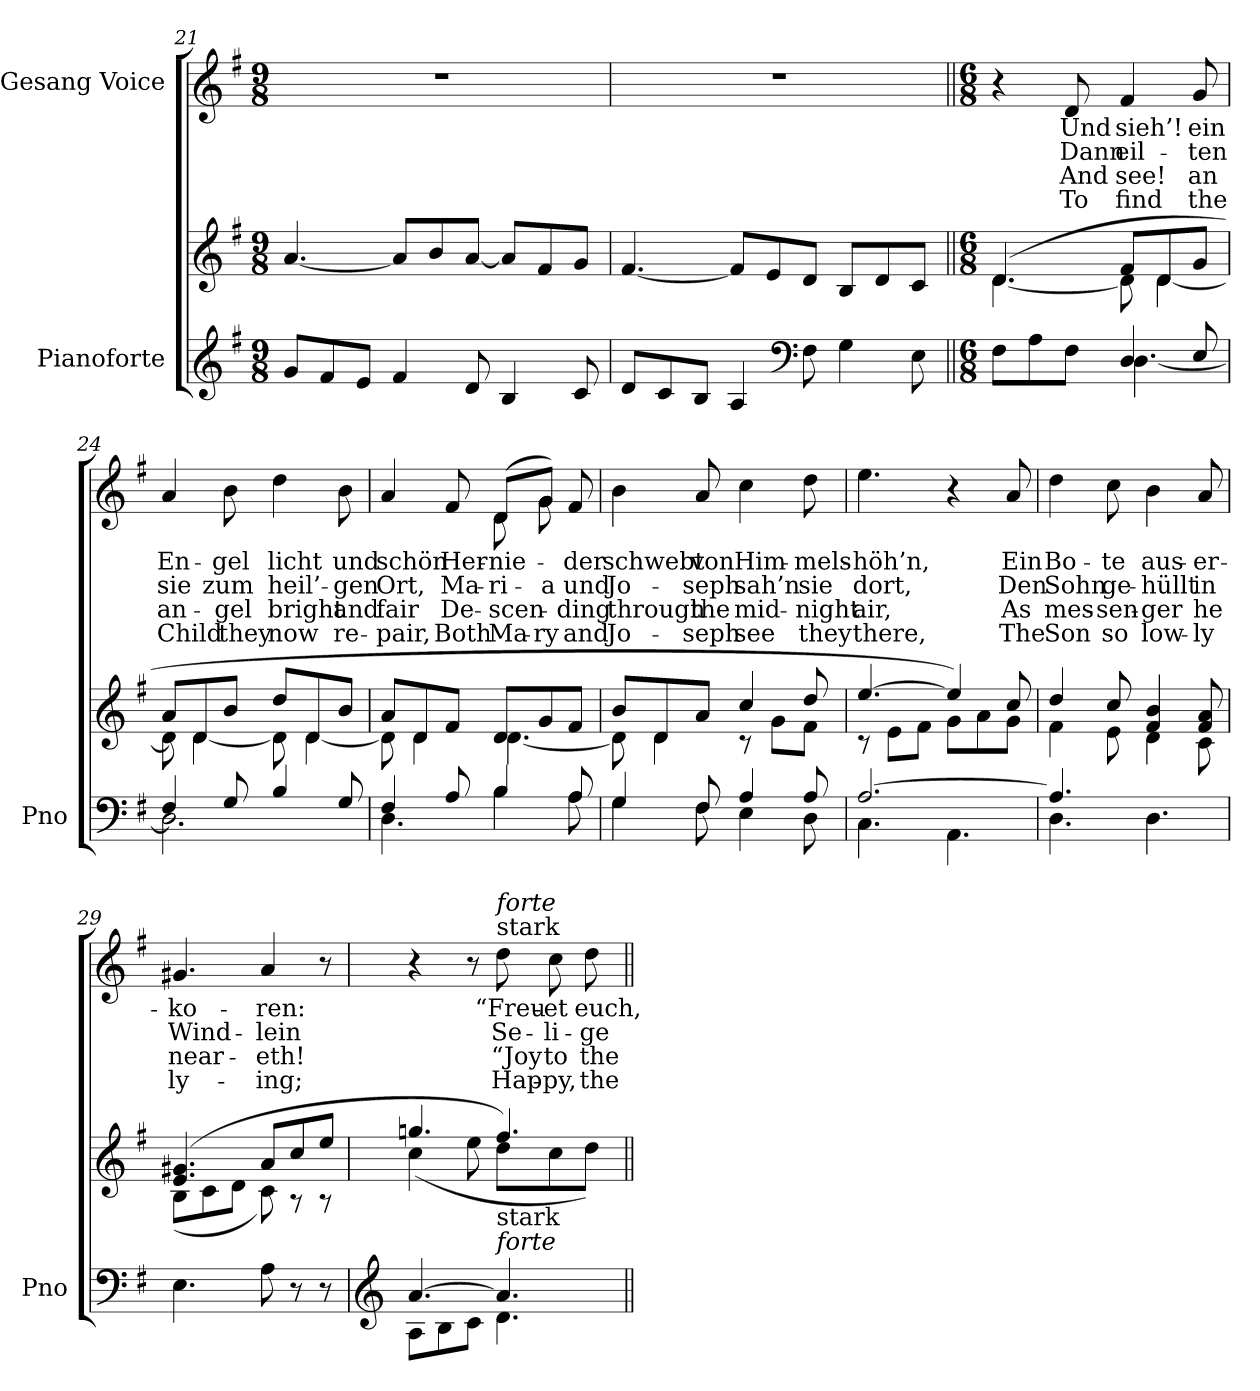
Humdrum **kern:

**kern	**kern	**kern	**text	**text	**text	**text
*part2	*part2	*part1	*part1	*part1	*part1	*part1
*staff3	*staff2	*staff1	*staff1	*staff1	*staff1	*staff1
*I"Pianoforte	*	*I"Gesang Voice	*	*	*	*
*I'Pno	*	*	*	*	*	*
!!LO:LB:g=z
*clefG2	*clefG2	*clefG2	*	*	*	*
*k[f#]	*k[f#]	*k[f#]	*	*	*	*
*M9/8	*M9/8	*M9/8	*	*	*	*
=21	=21	=21	=21	=21	=21	=21
8g/L	[4.a/	8%9r	.	.	.	.
8f#/	.	.	.	.	.	.
8e/J	.	.	.	.	.	.
4f#/	8a/L]	.	.	.	.	.
.	8b/	.	.	.	.	.
8d/	[8a/J	.	.	.	.	.
4B/	8a/L]	.	.	.	.	.
.	8f#/	.	.	.	.	.
8c/	8g/J	.	.	.	.	.
=22	=22	=22	=22	=22	=22	=22
8d/L	[4.f#/	8%9r	.	.	.	.
8c/	.	.	.	.	.	.
8B/J	.	.	.	.	.	.
4A/	8f#/L]	.	.	.	.	.
.	8e/	.	.	.	.	.
*clefF4	*	*	*	*	*	*
8F#\	8d/J	.	.	.	.	.
4G\	8B/L	.	.	.	.	.
.	8d/	.	.	.	.	.
8E\	8c/J	.	.	.	.	.
=23||	=23||	=23||	=23||	=23||	=23||	=23||
*M6/8	*M6/8	*M6/8	*	*	*	*
*^	*^	*	*	*	*	*
8F#\L	4.ryy	(4.d/	[4.d\	4r	.	.	.	.
8A\	.	.	.	.	.	.	.	.
!	!	!	!	!	!LO:LY:b	!LO:LY:b	!LO:LY:b	!LO:LY:b
8F#\J	.	.	.	8d/	Und	Dann	And	To
!	!	!	!	!	!LO:LY:b	!LO:LY:b	!LO:LY:b	!LO:LY:b
4D/	[4.D\	8f#/L	8d\]	4f#/	sieh’!	eil-	see!	find
.	.	8d/	[4d\	.	.	.	.	.
!	!	!	!	!	!LO:LY:b	!LO:LY:b	!LO:LY:b	!LO:LY:b
8E/	.	8g/J	.	8g/	ein	-ten	an	the
!!LO:PB:g=z
=24	=24	=24	=24	=24	=24	=24	=24	=24
!	!	!	!	!	!LO:LY:b	!LO:LY:b	!LO:LY:b	!LO:LY:b
4F#/	2.D\]	8a/L	8d\]	4a/	En-	sie	an-	Child
.	.	8d/	[4d\	.	.	.	.	.
!	!	!	!	!	!LO:LY:b	!LO:LY:b	!LO:LY:b	!LO:LY:b
8G/	.	8b/J	.	8b\	-gel	zum	-gel	they
!	!	!	!	!	!LO:LY:b	!LO:LY:b	!LO:LY:b	!LO:LY:b
4B/	.	8dd/L	8d\]	4dd\	licht	heil’-	bright	now
.	.	8d/	[4d\	.	.	.	.	.
!	!	!	!	!	!LO:LY:b	!LO:LY:b	!LO:LY:b	!LO:LY:b
8G/	.	8b/J	.	8b\	und	-gen	and	re-
!!LO:PB:g=z
=25	=25	=25	=25	=25	=25	=25	=25	=25
!	!	!	!	!	!LO:LY:b	!LO:LY:b	!LO:LY:b	!LO:LY:b
*	*	*	*	*^	*	*	*	*
4F#/	4.D\	8a/L	8d\]	4a/	4.ryy	schön	Ort,	fair	-pair,
.	.	8d/	4d\	.	.	.	.	.	.
!	!	!	!	!	!	!LO:LY:b	!LO:LY:b	!LO:LY:b	!LO:LY:b
8A/	.	8f#/J	.	8f#/	.	Her-	Ma-	De-	Both
!	!	!	!	!	!	!LO:LY:b	!LO:LY:b	!LO:LY:b	!LO:LY:b
4B/	4B\	8d/L	[4.d\	(>8d/L	8d\	-nie-	-ri-	-scen-	Ma-
!	!	!	!	!	!	!	!LO:LY:b	!	!LO:LY:b
.	.	8g/	.	8g/J)	8g\	.	-a	.	-ry
!	!	!	!	!	!	!LO:LY:b	!LO:LY:b	!LO:LY:b	!LO:LY:b
8A/	8A\	8f#/J	.	8f#/	8ryy	-der	und	-ding	and
=26	=26	=26	=26	=26	=26	=26	=26	=26	=26
!	!	!	!	!	!	!LO:LY:b	!LO:LY:b	!LO:LY:b	!LO:LY:b
*	*	*	*	*v	*v	*	*	*	*
4G/	4G\	8b/L	8d\]	4b\	schwebt	Jo-	through	Jo-
.	.	8d/	4d\	.	.	.	.	.
!	!	!	!	!	!LO:LY:b	!LO:LY:b	!LO:LY:b	!LO:LY:b
8F#/	8F#\	8a/J	.	8a/	von	-seph	the	-seph
!	!	!	!	!	!LO:LY:b	!LO:LY:b	!LO:LY:b	!LO:LY:b
4A/	4E\	4cc/	8r	4cc\	Him-	sah’n	mid-	see
.	.	.	8g\L	.	.	.	.	.
!	!	!	!	!	!LO:LY:b	!LO:LY:b	!LO:LY:b	!LO:LY:b
8A/	8D\	8dd/	8f#\J	8dd\	-mels-	sie	-night	they
=27	=27	=27	=27	=27	=27	=27	=27	=27
!	!	!	!	!	!LO:LY:b	!LO:LY:b	!LO:LY:b	!LO:LY:b
[2.A/	4.C\	[4.ee/	8r	4.ee\	-höh’n,	dort,	air,	there,
.	.	.	8e\L	.	.	.	.	.
.	.	.	8f#\J	.	.	.	.	.
.	4.AA\	4ee/])	8g\L	4r	.	.	.	.
.	.	.	8a\	.	.	.	.	.
!	!	!	!	!	!LO:LY:b	!LO:LY:b	!LO:LY:b	!LO:LY:b
.	.	8cc/	8g\J	8a/	Ein	Den	As	The
=28	=28	=28	=28	=28	=28	=28	=28	=28
!	!	!	!	!	!LO:LY:b	!LO:LY:b	!LO:LY:b	!LO:LY:b
4.A/]	4.D\	4dd/	4f#\	4dd\	Bo-	Sohn	mes-	Son
!	!	!	!	!	!LO:LY:b	!LO:LY:b	!LO:LY:b	!LO:LY:b
.	.	8cc/	8e\	8cc\	-te	ge-	-sen-	so
!	!	!	!	!	!LO:LY:b	!LO:LY:b	!LO:LY:b	!LO:LY:b
4.ryy	4.D\	4f#/ 4b/	4d\	4b\	aus-	-hüllt	-ger	low-
!	!	!	!	!	!LO:LY:b	!LO:LY:b	!LO:LY:b	!LO:LY:b
.	.	8f#/ 8a/	8c\	8a/	-er-	in	he	-ly
*v	*v	*	*	*	*	*	*	*
!!LO:LB:g=z
=29	=29	=29	=29	=29	=29	=29	=29
!	!	!	!	!LO:LY:b	!LO:LY:b	!LO:LY:b	!LO:LY:b
4.E\	(4.e/ 4.g#X/	(8B\L	4.g#X/	-ko-	Wind-	near-	ly-
.	.	8c\	.	.	.	.	.
.	.	8d\J	.	.	.	.	.
!	!	!	!	!LO:LY:b	!LO:LY:b	!LO:LY:b	!LO:LY:b
8A\	8a/L	8c\)	4a/	-ren:	-lein	-eth!	-ing;
8r	8cc/	8r	.	.	.	.	.
8r	8ee/J	8r	8r	.	.	.	.
=30	=30	=30	=30	=30	=30	=30	=30
*clefG2	*	*	*	*	*	*	*
*^	*	*	*	*	*	*	*
[4.a/	8A\L	4.ggn/	(4cc\	4r	.	.	.	.
.	8B\	.	.	.	.	.	.	.
.	8c\J	.	8ee\	8r	.	.	.	.
!	!	!	!	!LO:TX:a:t=stark	!	!	!	!
!	!	!	!	!LO:TX:a:i:t=forte	!	!	!	!
!	!	!LO:TX:b:t=stark	!	!	!	!	!	!
!	!	!LO:TX:b:i:t=forte	!	!	!	!	!	!
!	!	!	!	!	!LO:LY:b	!LO:LY:b	!LO:LY:b	!LO:LY:b
4.a/]	4.d\	4.ff#/)	8dd\L	8dd\	“Freu-	Se-	“Joy	Hap-
!	!	!	!	!	!LO:LY:b	!LO:LY:b	!LO:LY:b	!LO:LY:b
.	.	.	8cc\	8cc\	-et	-li-	to	-py,
!	!	!	!	!	!LO:LY:b	!LO:LY:b	!LO:LY:b	!LO:LY:b
.	.	.	8dd\J)	8dd\	euch,	-ge	the	the
*v	*v	*	*	*	*	*	*	*
*	*v	*v	*	*	*	*	*
=||	=||	=||	=||	=||	=||	=||
*-	*-	*-	*-	*-	*-	*-
